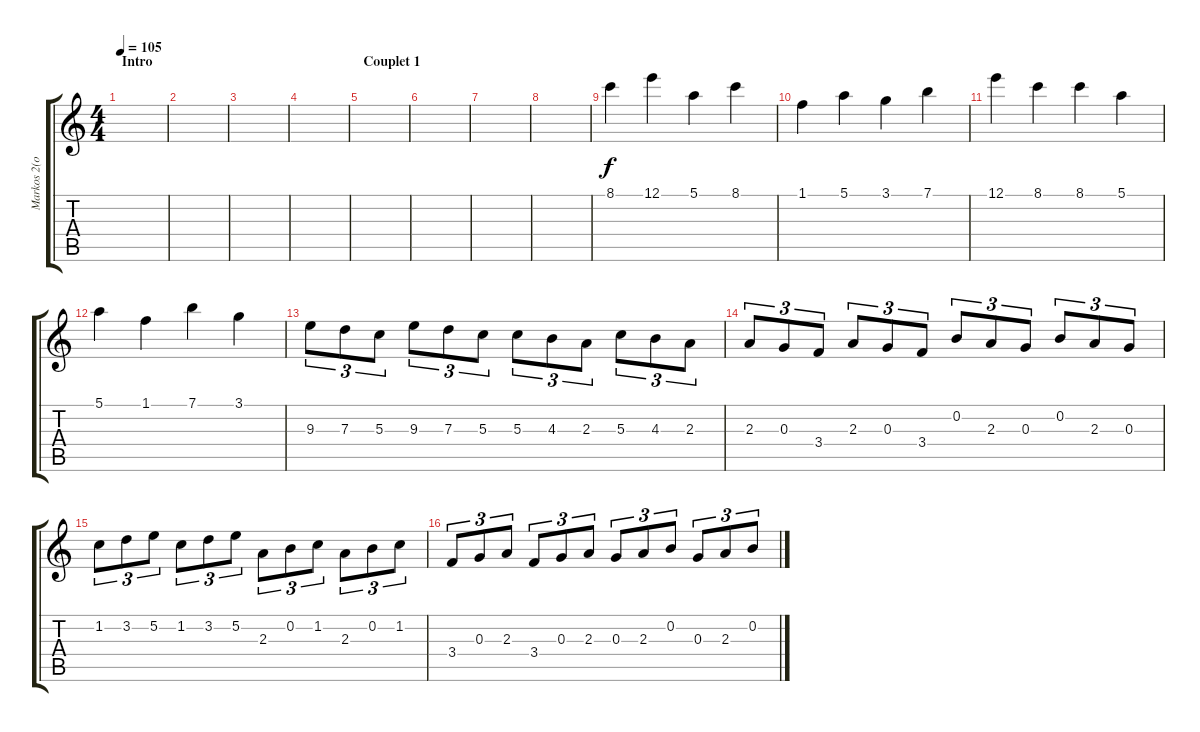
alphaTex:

\track ("Markos 2(octaver)" "Markos 2(o") {instrument electricguitarmuted}
\staff {score tabs}
\tuning (E4 B3 G3 D3 A2 E2) {hide}
\ts (4 4)
\section ("" "Intro")
\tempo 105
\clef g2
\ks c
|
|
|
|
\section ("" "Couplet 1")
|
|
|
|
8.1.4 12.1.4 5.1.4 8.1.4 |
1.1.4 5.1.4 3.1.4 7.1.4 |
12.1.4 8.1.4 8.1.4 5.1.4 |
5.1.4 1.1.4 7.1.4 3.1.4 |
9.3.8{tu (3 2)} 7.3.8{tu (3 2)} 5.3.8{tu (3 2)} 9.3.8{tu (3 2)} 7.3.8{tu (3 2)} 5.3.8{tu (3 2)} 5.3.8{tu (3 2)} 4.3.8{tu (3 2)} 2.3.8{tu (3 2)} 5.3.8{tu (3 2)} 4.3.8{tu (3 2)} 2.3.8{tu (3 2)} |
2.3.8{tu (3 2)} 0.3.8{tu (3 2)} 3.4.8{tu (3 2)} 2.3.8{tu (3 2)} 0.3.8{tu (3 2)} 3.4.8{tu (3 2)} 0.2.8{tu (3 2)} 2.3.8{tu (3 2)} 0.3.8{tu (3 2)} 0.2.8{tu (3 2)} 2.3.8{tu (3 2)} 0.3.8{tu (3 2)} |
1.2.8{tu (3 2)} 3.2.8{tu (3 2)} 5.2.8{tu (3 2)} 1.2.8{tu (3 2)} 3.2.8{tu (3 2)} 5.2.8{tu (3 2)} 2.3.8{tu (3 2)} 0.2.8{tu (3 2)} 1.2.8{tu (3 2)} 2.3.8{tu (3 2)} 0.2.8{tu (3 2)} 1.2.8{tu (3 2)} |
3.4.8{tu (3 2)} 0.3.8{tu (3 2)} 2.3.8{tu (3 2)} 3.4.8{tu (3 2)} 0.3.8{tu (3 2)} 2.3.8{tu (3 2)} 0.3.8{tu (3 2)} 2.3.8{tu (3 2)} 0.2.8{tu (3 2)} 0.3.8{tu (3 2)} 2.3.8{tu (3 2)} 0.2.8{tu (3 2)}
